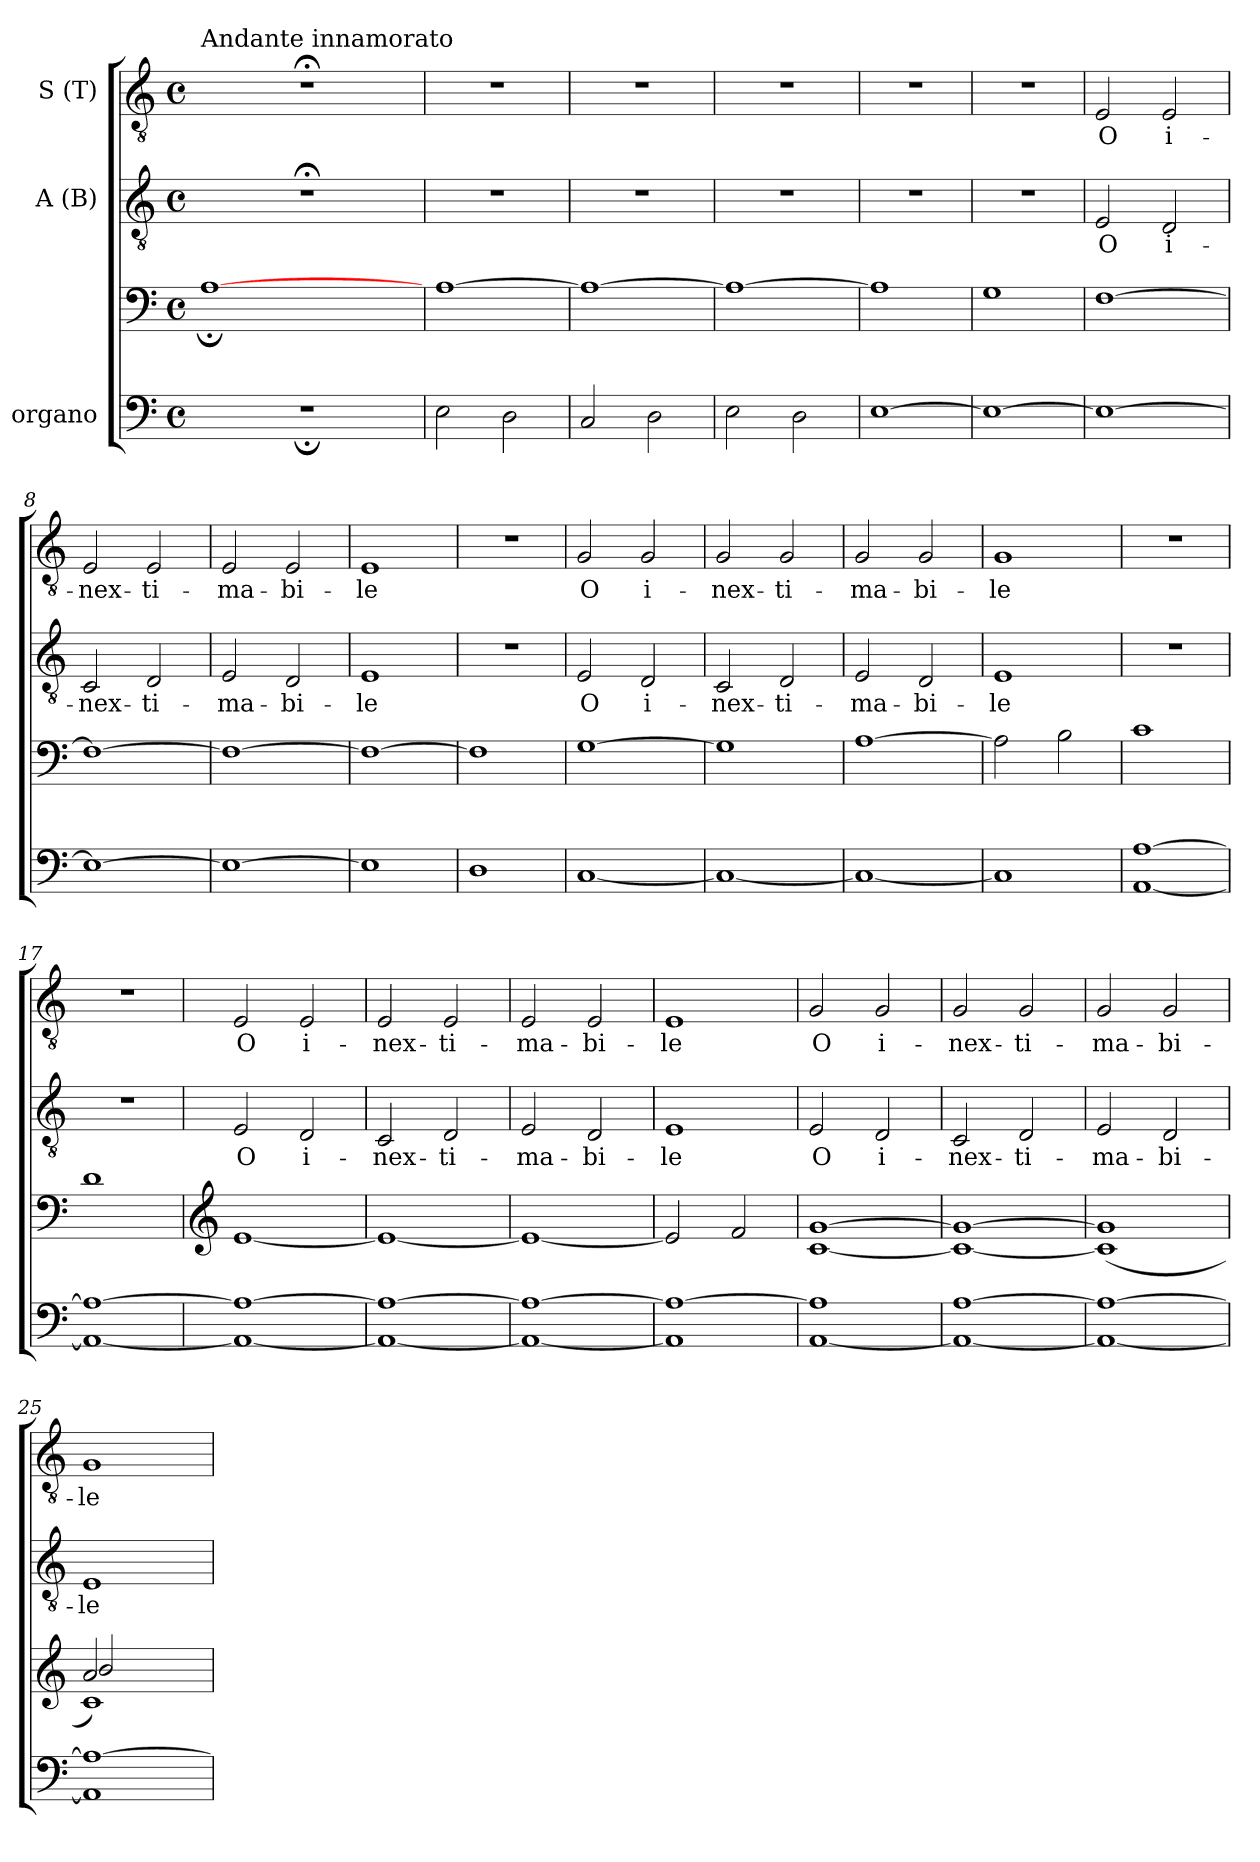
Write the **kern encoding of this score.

**kern	**kern	**kern	**text	**kern	**text
*part3	*part3	*part2	*part2	*part1	*part1
*staff4	*staff3	*staff2	*staff2	*staff1	*staff1
*I"organo	*	*I"A (B)	*	*I"S (T)	*
*clefF4	*clefF4	*clefGv2	*	*clefGv2	*
*k[]	*k[]	*k[]	*	*k[]	*
*C:	*C:	*C:	*	*C:	*
*M4/4	*M4/4	*M4/4	*	*M4/4	*
*met(c)	*met(c)	*met(c)	*	*met(c)	*
=1	=1	=1	=1	=1	=1
*^	*^	*	*	*	*
*	*	*	*^	*	*	*	*
!	!	!	!	!	!	!	!LO:TX:a:t=Andante innamorato	!
8ryy	1r;<	8..ryy	[>1A;<	4ryy	1r;<	.	1r;<	.
16.ryy	.	.	.	.	.	.	.	.
2ryy	.	2ryy	.	.	.	.	.	.
.	.	.	.	8ryy	.	.	.	.
.	.	.	.	32ryy	.	.	.	.
.	.	.	.	2ryy	.	.	.	.
4ryy	.	4ryy	.	.	.	.	.	.
.	.	.	.	16.ryy	.	.	.	.
32ryy	.	32ryy	.	.	.	.	.	.
*v	*v	*	*	*	*	*	*	*
*	*v	*v	*v	*	*	*	*
=2	=2	=2	=2	=2	=2
2E\	[>1A	1r	.	1r	.
2D\	.	.	.	.	.
=3	=3	=3	=3	=3	=3
2C/	1A_	1r	.	1r	.
2D\	.	.	.	.	.
=4	=4	=4	=4	=4	=4
2E\	1A_	1r	.	1r	.
2D\	.	.	.	.	.
=5	=5	=5	=5	=5	=5
[>1E	1A]	1r	.	1r	.
=6	=6	=6	=6	=6	=6
1E_	1G	1r	.	1r	.
=7	=7	=7	=7	=7	=7
!	!	!	!LO:LY:b	!	!LO:LY:b
1E_	[>1F	2E/	O	2E/	O
!	!	!	!LO:LY:b:rj	!	!LO:LY:b:rj
.	.	2D/	i-	2E/	i-
=8	=8	=8	=8	=8	=8
!	!	!	!LO:LY:b	!	!LO:LY:b
1E_	1F_	2C/	-nex-	2E/	-nex-
!	!	!	!LO:LY:b	!	!LO:LY:b
.	.	2D/	-ti-	2E/	-ti-
=9	=9	=9	=9	=9	=9
!	!	!	!LO:LY:b	!	!LO:LY:b
1E_	1F_	2E/	-ma-	2E/	-ma-
!	!	!	!LO:LY:b	!	!LO:LY:b
.	.	2D/	-bi-	2E/	-bi-
=10	=10	=10	=10	=10	=10
!	!	!	!LO:LY:b	!	!LO:LY:b
1E]	1F_	1E	-le	1E	-le
=11	=11	=11	=11	=11	=11
1D	1F]	1r	.	1r	.
!!LO:LB:g=z
=12	=12	=12	=12	=12	=12
!	!	!	!LO:LY:b	!	!LO:LY:b
[<1C	[>1G	2E/	O	2G/	O
!	!	!	!LO:LY:b:rj	!	!LO:LY:b:rj
.	.	2D/	i-	2G/	i-
=13	=13	=13	=13	=13	=13
!	!	!	!LO:LY:b	!	!LO:LY:b
1C_	1G]	2C/	-nex-	2G/	-nex-
!	!	!	!LO:LY:b	!	!LO:LY:b
.	.	2D/	-ti-	2G/	-ti-
=14	=14	=14	=14	=14	=14
!	!	!	!LO:LY:b	!	!LO:LY:b
1C_	[>1A	2E/	-ma-	2G/	-ma-
!	!	!	!LO:LY:b	!	!LO:LY:b
.	.	2D/	-bi-	2G/	-bi-
=15	=15	=15	=15	=15	=15
!	!	!	!LO:LY:b	!	!LO:LY:b
1C]	2A\]	1E	-le	1G	-le
.	2B\	.	.	.	.
=16	=16	=16	=16	=16	=16
[<1AA [>1A	1c	1r	.	1r	.
=17	=17	=17	=17	=17	=17
1AA_ 1A_	1d	1r	.	1r	.
=18	=18	=18	=18	=18	=18
*	*clefG2	*	*	*	*
!	!	!	!LO:LY:b	!	!LO:LY:b
1AA_ 1A_	[<1e	2E/	O	2E/	O
!	!	!	!LO:LY:b:rj	!	!LO:LY:b:rj
.	.	2D/	i-	2E/	i-
=19	=19	=19	=19	=19	=19
!	!	!	!LO:LY:b	!	!LO:LY:b
1AA_ 1A_	1e_	2C/	-nex-	2E/	-nex-
!	!	!	!LO:LY:b	!	!LO:LY:b
.	.	2D/	-ti-	2E/	-ti-
=20	=20	=20	=20	=20	=20
!	!	!	!LO:LY:b	!	!LO:LY:b
1AA_ 1A_	1e_	2E/	-ma-	2E/	-ma-
!	!	!	!LO:LY:b	!	!LO:LY:b
.	.	2D/	-bi-	2E/	-bi-
=21	=21	=21	=21	=21	=21
!	!	!	!LO:LY:b	!	!LO:LY:b
1AA] 1A_	2e/]	1E	-le	1E	-le
.	2f/	.	.	.	.
!!LO:PB:g=z
=22	=22	=22	=22	=22	=22
!	!	!	!LO:LY:b	!	!LO:LY:b
[<1AA 1A]	[<1c [>1g	2E/	O	2G/	O
!	!	!	!LO:LY:b:rj	!	!LO:LY:b:rj
.	.	2D/	i-	2G/	i-
=23	=23	=23	=23	=23	=23
!	!	!	!LO:LY:b	!	!LO:LY:b
1AA_ [>1A	1c_ 1g_	2C/	-nex-	2G/	-nex-
!	!	!	!LO:LY:b	!	!LO:LY:b
.	.	2D/	-ti-	2G/	-ti-
=24	=24	=24	=24	=24	=24
!	!	!	!LO:LY:b	!	!LO:LY:b
1AA_ 1A_	(<1c] 1g]	2E/	-ma-	2G/	-ma-
!	!	!	!LO:LY:b	!	!LO:LY:b
.	.	2D/	-bi-	2G/	-bi-
=25	=25	=25	=25	=25	=25
*	*^	*	*	*	*
*	*	*^	*	*	*	*
!	!	!	!	!	!LO:LY:b	!	!LO:LY:b
1AA] 1A_	2a/	1c)	2b/	1E	-le	1G	-le
.	2ryy	.	2ryy	.	.	.	.
*	*v	*v	*v	*	*	*	*
=	=	=	=	=	=
*-	*-	*-	*-	*-	*-
